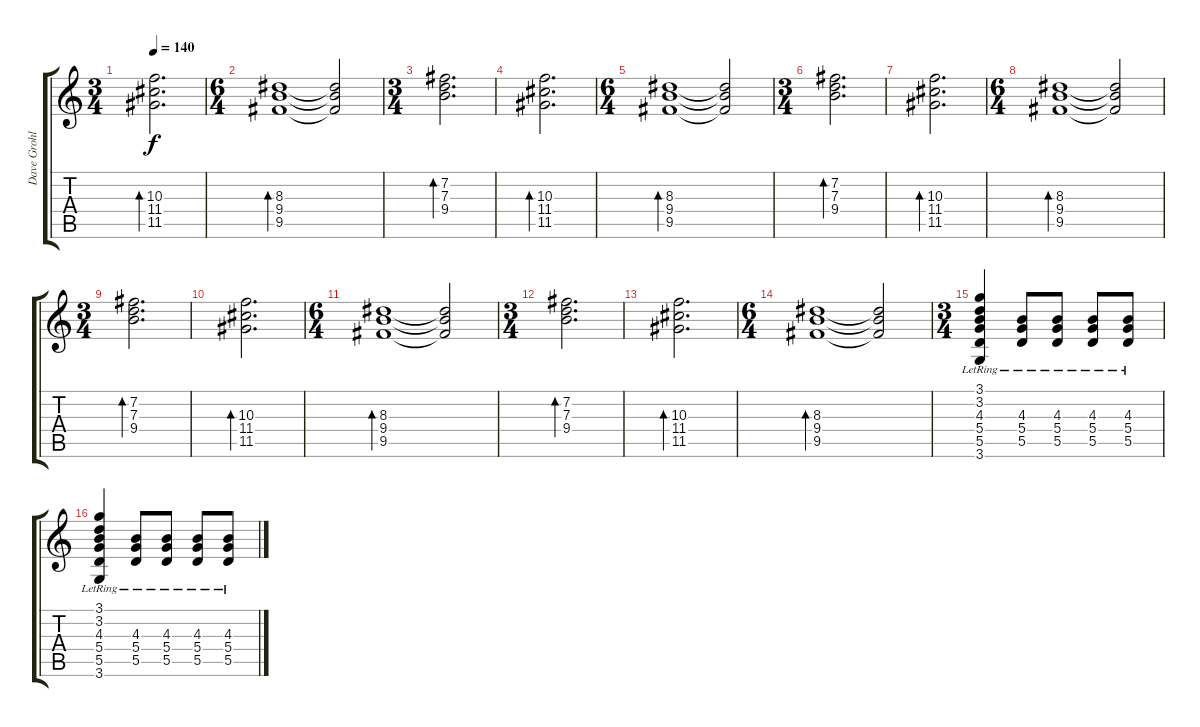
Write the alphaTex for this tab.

\track ("Dave Grohl" "Dave Grohl") {instrument acousticguitarnylon}
\staff {score tabs}
\tuning (E4 B3 G3 D3 A2 E2) {hide}
\ts (3 4)
\tempo 140
\clef g2
\ks c
(10.3 11.4 11.5).2{d bd 480 dy f} |
\ts (6 4)
(8.3 9.4 9.5).1{bd 480} (8.3{t} 9.4{t} 9.5{t}).2 |
\ts (3 4)
(7.2 7.3 9.4).2{d bd 480} |
(10.3 11.4 11.5).2{d bd 480} |
\ts (6 4)
(8.3 9.4 9.5).1{bd 480} (8.3{t} 9.4{t} 9.5{t}).2 |
\ts (3 4)
(7.2 7.3 9.4).2{d bd 480} |
(10.3 11.4 11.5).2{d bd 480} |
\ts (6 4)
(8.3 9.4 9.5).1{bd 480} (8.3{t} 9.4{t} 9.5{t}).2 |
\ts (3 4)
(7.2 7.3 9.4).2{d bd 480} |
(10.3 11.4 11.5).2{d bd 480} |
\ts (6 4)
(8.3 9.4 9.5).1{bd 480} (8.3{t} 9.4{t} 9.5{t}).2 |
\ts (3 4)
(7.2 7.3 9.4).2{d bd 480} |
(10.3 11.4 11.5).2{d bd 480} |
\ts (6 4)
(8.3 9.4 9.5).1{bd 480} (8.3{t} 9.4{t} 9.5{t}).2 |
\ts (3 4)
(3.1{lr} 3.2{lr} 4.3{lr} 5.4{lr} 5.5{lr} 3.6{lr}).4 (4.3{lr} 5.4{lr} 5.5{lr}).8 (4.3{lr} 5.4{lr} 5.5{lr}).8 (4.3{lr} 5.4{lr} 5.5{lr}).8 (4.3{lr} 5.4{lr} 5.5{lr}).8 |
(3.1{lr} 3.2{lr} 4.3{lr} 5.4{lr} 5.5{lr} 3.6{lr}).4 (4.3{lr} 5.4{lr} 5.5{lr}).8 (4.3{lr} 5.4{lr} 5.5{lr}).8 (4.3{lr} 5.4{lr} 5.5{lr}).8 (4.3{lr} 5.4{lr} 5.5{lr}).8
